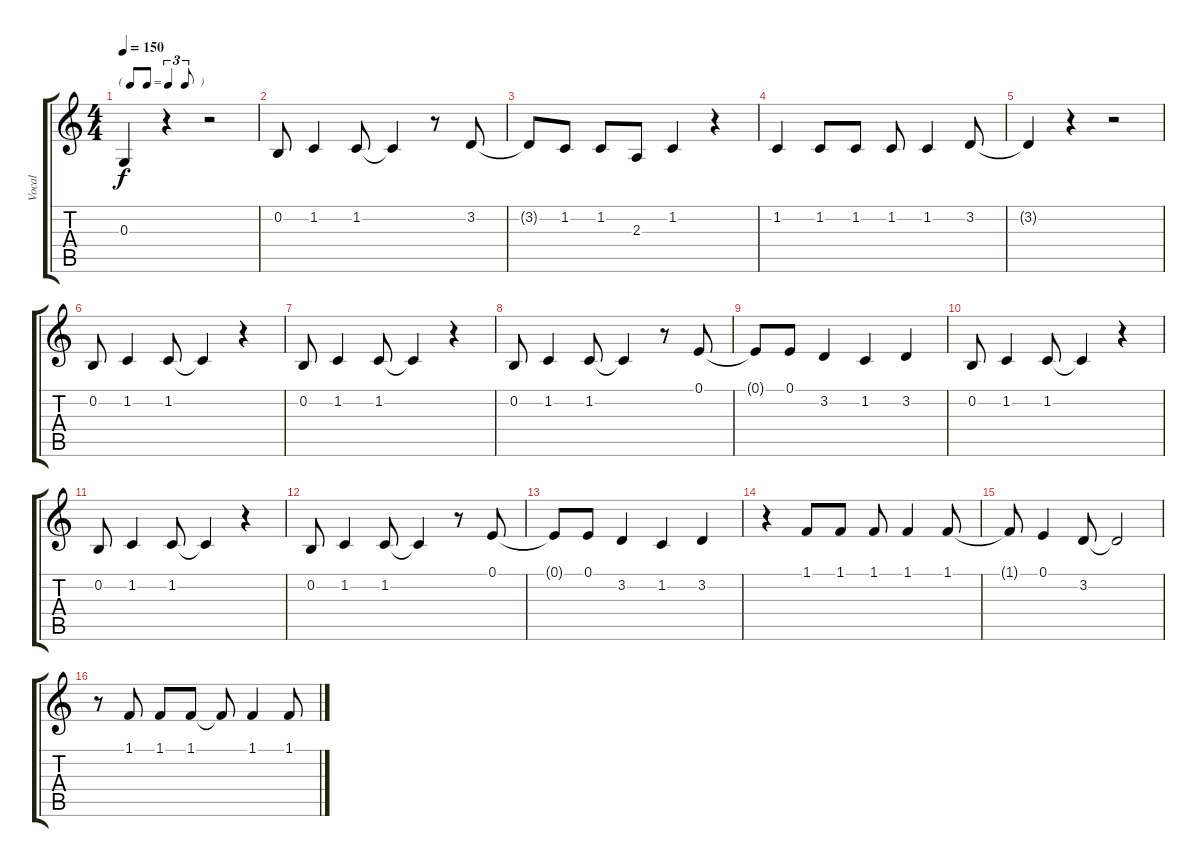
\track ("Vocal" "Vocal") {instrument lead6voice}
\staff {score tabs}
\tuning (E4 B3 G3 D3 A2 E2) {hide}
\ts (4 4)
\tf triplet8th
\tempo 150
\clef g2
\ks c
0.3{t}.4{dy f} r.4 r.2 |
0.2.8 1.2.4 1.2.8 1.2{t}.4 r.8 3.2.8 |
3.2{t}.8 1.2.8 1.2.8 2.3.8 1.2.4 r.4 |
1.2.4 1.2.8 1.2.8 1.2.8 1.2.4 3.2.8 |
3.2{t}.4 r.4 r.2 |
0.2.8 1.2.4 1.2.8 1.2{t}.4 r.4 |
0.2.8 1.2.4 1.2.8 1.2{t}.4 r.4 |
0.2.8 1.2.4 1.2.8 1.2{t}.4 r.8 0.1.8 |
0.1{t}.8 0.1.8 3.2.4 1.2.4 3.2.4 |
0.2.8 1.2.4 1.2.8 1.2{t}.4 r.4 |
0.2.8 1.2.4 1.2.8 1.2{t}.4 r.4 |
0.2.8 1.2.4 1.2.8 1.2{t}.4 r.8 0.1.8 |
0.1{t}.8 0.1.8 3.2.4 1.2.4 3.2.4 |
r.4 1.1.8 1.1.8 1.1.8 1.1.4 1.1.8 |
1.1{t}.8 0.1.4 3.2.8 3.2{t}.2 |
r.8 1.1.8 1.1.8 1.1.8 1.1{t}.8 1.1.4 1.1.8
